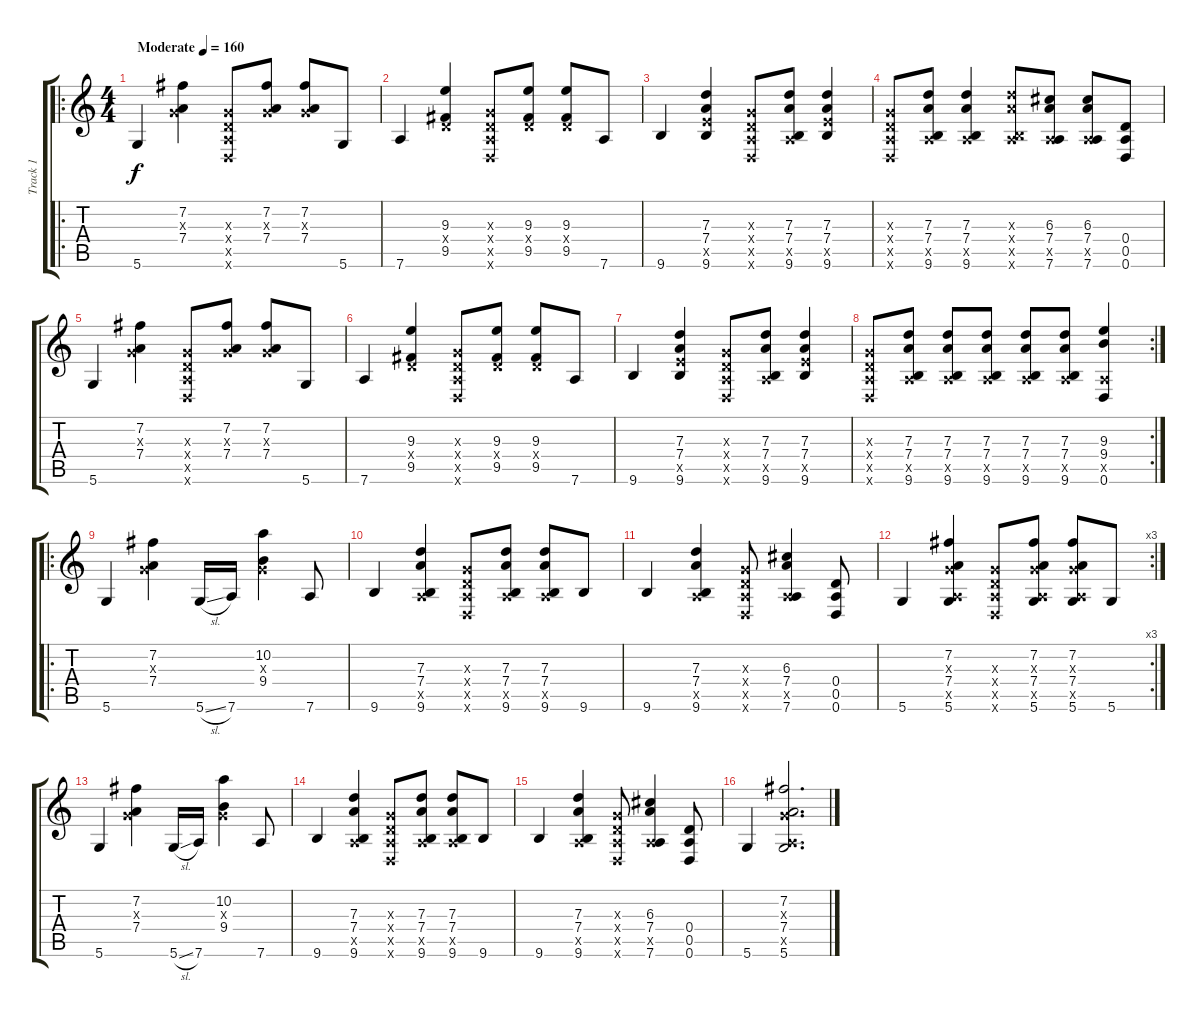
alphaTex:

\track ("Track 1" "Track 1") {instrument acousticguitarsteel}
\staff {score tabs}
\tuning (E4 B3 G3 D3 A2 D2) {hide}
\ro
\ts (4 4)
\tempo (160 "Moderate")
\clef g2
\ks c
5.6.4{dy f instrument acousticguitarsteel} (7.2 0.3{x} 7.4).4 (0.3{x} 0.4{x} 0.5{x} 0.6{x}).8 (7.2 0.3{x} 7.4).8 (7.2 0.3{x} 7.4).8 5.6.8 |
7.6.4 (9.3 0.4{x} 9.5).4 (0.3{x} 0.4{x} 0.5{x} 0.6{x}).8 (9.3 0.4{x} 9.5).8 (9.3 0.4{x} 9.5).8 7.6.8 |
9.6.4 (7.3 7.4 7.5{x} 9.6).4 (0.3{x} 0.4{x} 0.5{x} 0.6{x}).8 (7.3 7.4 0.5{x} 9.6).8 (7.3 7.4 7.5{x} 9.6).4 |
(0.3{x} 0.4{x} 0.5{x} 0.6{x}).8 (7.3 7.4 0.5{x} 9.6).8 (7.3 7.4 0.5{x} 9.6).4 (7.3{x} 7.4{x} 0.5{x} 9.6{x}).8 (6.3 7.4 0.5{x} 7.6).8 (6.3 7.4 0.5{x} 7.6).8 (0.4 0.5 0.6).8 |
5.6.4 (7.2 0.3{x} 7.4).4 (0.3{x} 0.4{x} 0.5{x} 0.6{x}).8 (7.2 0.3{x} 7.4).8 (7.2 0.3{x} 7.4).8 5.6.8 |
7.6.4 (9.3 0.4{x} 9.5).4 (0.3{x} 0.4{x} 0.5{x} 0.6{x}).8 (9.3 0.4{x} 9.5).8 (9.3 0.4{x} 9.5).8 7.6.8 |
9.6.4 (7.3 7.4 7.5{x} 9.6).4 (0.3{x} 0.4{x} 0.5{x} 0.6{x}).8 (7.3 7.4 0.5{x} 9.6).8 (7.3 7.4 7.5{x} 9.6).4 |
\rc 2
(0.3{x} 0.4{x} 0.5{x} 0.6{x}).8 (7.3 7.4 0.5{x} 9.6).8 (7.3 7.4 0.5{x} 9.6).8 (7.3 7.4 0.5{x} 9.6).8 (7.3 7.4 0.5{x} 9.6).8 (7.3 7.4 0.5{x} 9.6).8 (9.3 9.4 0.5{x} 0.6).4 |
\ro
5.6.4 (7.2 0.3{x} 7.4).4 5.6{sl}.16 7.6.16 (10.2 0.3{x} 9.4).4 7.6.8 |
9.6.4 (7.3 7.4 0.5{x} 9.6).4 (0.3{x} 0.4{x} 0.5{x} 0.6{x}).8 (7.3 7.4 0.5{x} 9.6).8 (7.3 7.4 0.5{x} 9.6).8 9.6.8 |
9.6.4 (7.3 7.4 0.5{x} 9.6).4 (0.3{x} 0.4{x} 0.5{x} 0.6{x}).8 (6.3 7.4 0.5{x} 7.6).4 (0.4 0.5 0.6).8 |
\rc 3
5.6.4 (7.2 0.3{x} 7.4 0.5{x} 5.6).4 (0.3{x} 0.4{x} 0.5{x} 0.6{x}).8 (7.2 0.3{x} 7.4 0.5{x} 5.6).8 (7.2 0.3{x} 7.4 0.5{x} 5.6).8 5.6.8 |
5.6.4 (7.2 0.3{x} 7.4).4 5.6{sl}.16 7.6.16 (10.2 0.3{x} 9.4).4 7.6.8 |
9.6.4 (7.3 7.4 0.5{x} 9.6).4 (0.3{x} 0.4{x} 0.5{x} 0.6{x}).8 (7.3 7.4 0.5{x} 9.6).8 (7.3 7.4 0.5{x} 9.6).8 9.6.8 |
9.6.4 (7.3 7.4 0.5{x} 9.6).4 (0.3{x} 0.4{x} 0.5{x} 0.6{x}).8 (6.3 7.4 0.5{x} 7.6).4 (0.4 0.5 0.6).8 |
5.6.4 (7.2 0.3{x} 7.4 0.5{x} 5.6).2{d}
